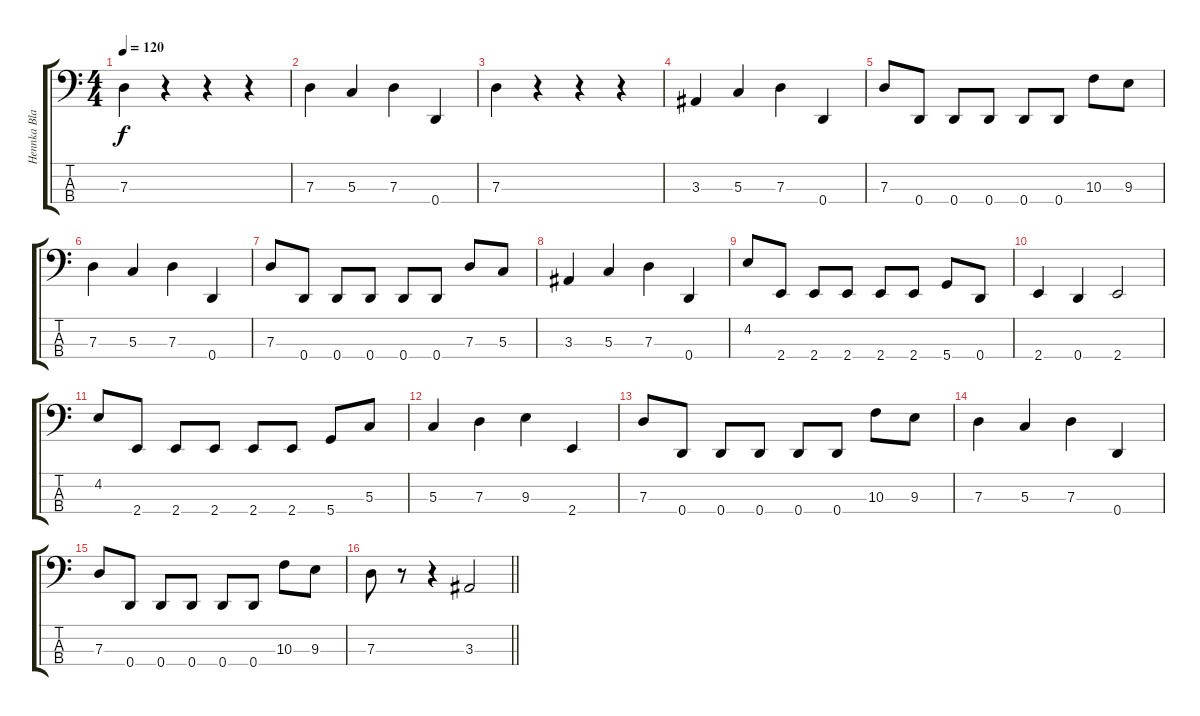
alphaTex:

\track ("Hennka Blacksmith" "Hennka Bla") {instrument electricbasspick}
\staff {score tabs}
\tuning (F2 C2 G1 D1) {hide}
\ts (4 4)
\tempo 120
\clef f4
\ks c
7.3.4{dy f} r.4 r.4 r.4 |
7.3.4 5.3.4 7.3.4 0.4.4 |
7.3.4 r.4 r.4 r.4 |
3.3.4 5.3.4 7.3.4 0.4.4 |
7.3.8 0.4.8 0.4.8 0.4.8 0.4.8 0.4.8 10.3.8 9.3.8 |
7.3.4 5.3.4 7.3.4 0.4.4 |
7.3.8 0.4.8 0.4.8 0.4.8 0.4.8 0.4.8 7.3.8 5.3.8 |
3.3.4 5.3.4 7.3.4 0.4.4 |
4.2.8 2.4.8 2.4.8 2.4.8 2.4.8 2.4.8 5.4.8 0.4.8 |
2.4.4 0.4.4 2.4.2 |
4.2.8 2.4.8 2.4.8 2.4.8 2.4.8 2.4.8 5.4.8 5.3.8 |
5.3.4 7.3.4 9.3.4 2.4.4 |
7.3.8 0.4.8 0.4.8 0.4.8 0.4.8 0.4.8 10.3.8 9.3.8 |
7.3.4 5.3.4 7.3.4 0.4.4 |
7.3.8 0.4.8 0.4.8 0.4.8 0.4.8 0.4.8 10.3.8 9.3.8 |
\barLineRight lightlight
7.3.8 r.8 r.4 3.3.2
